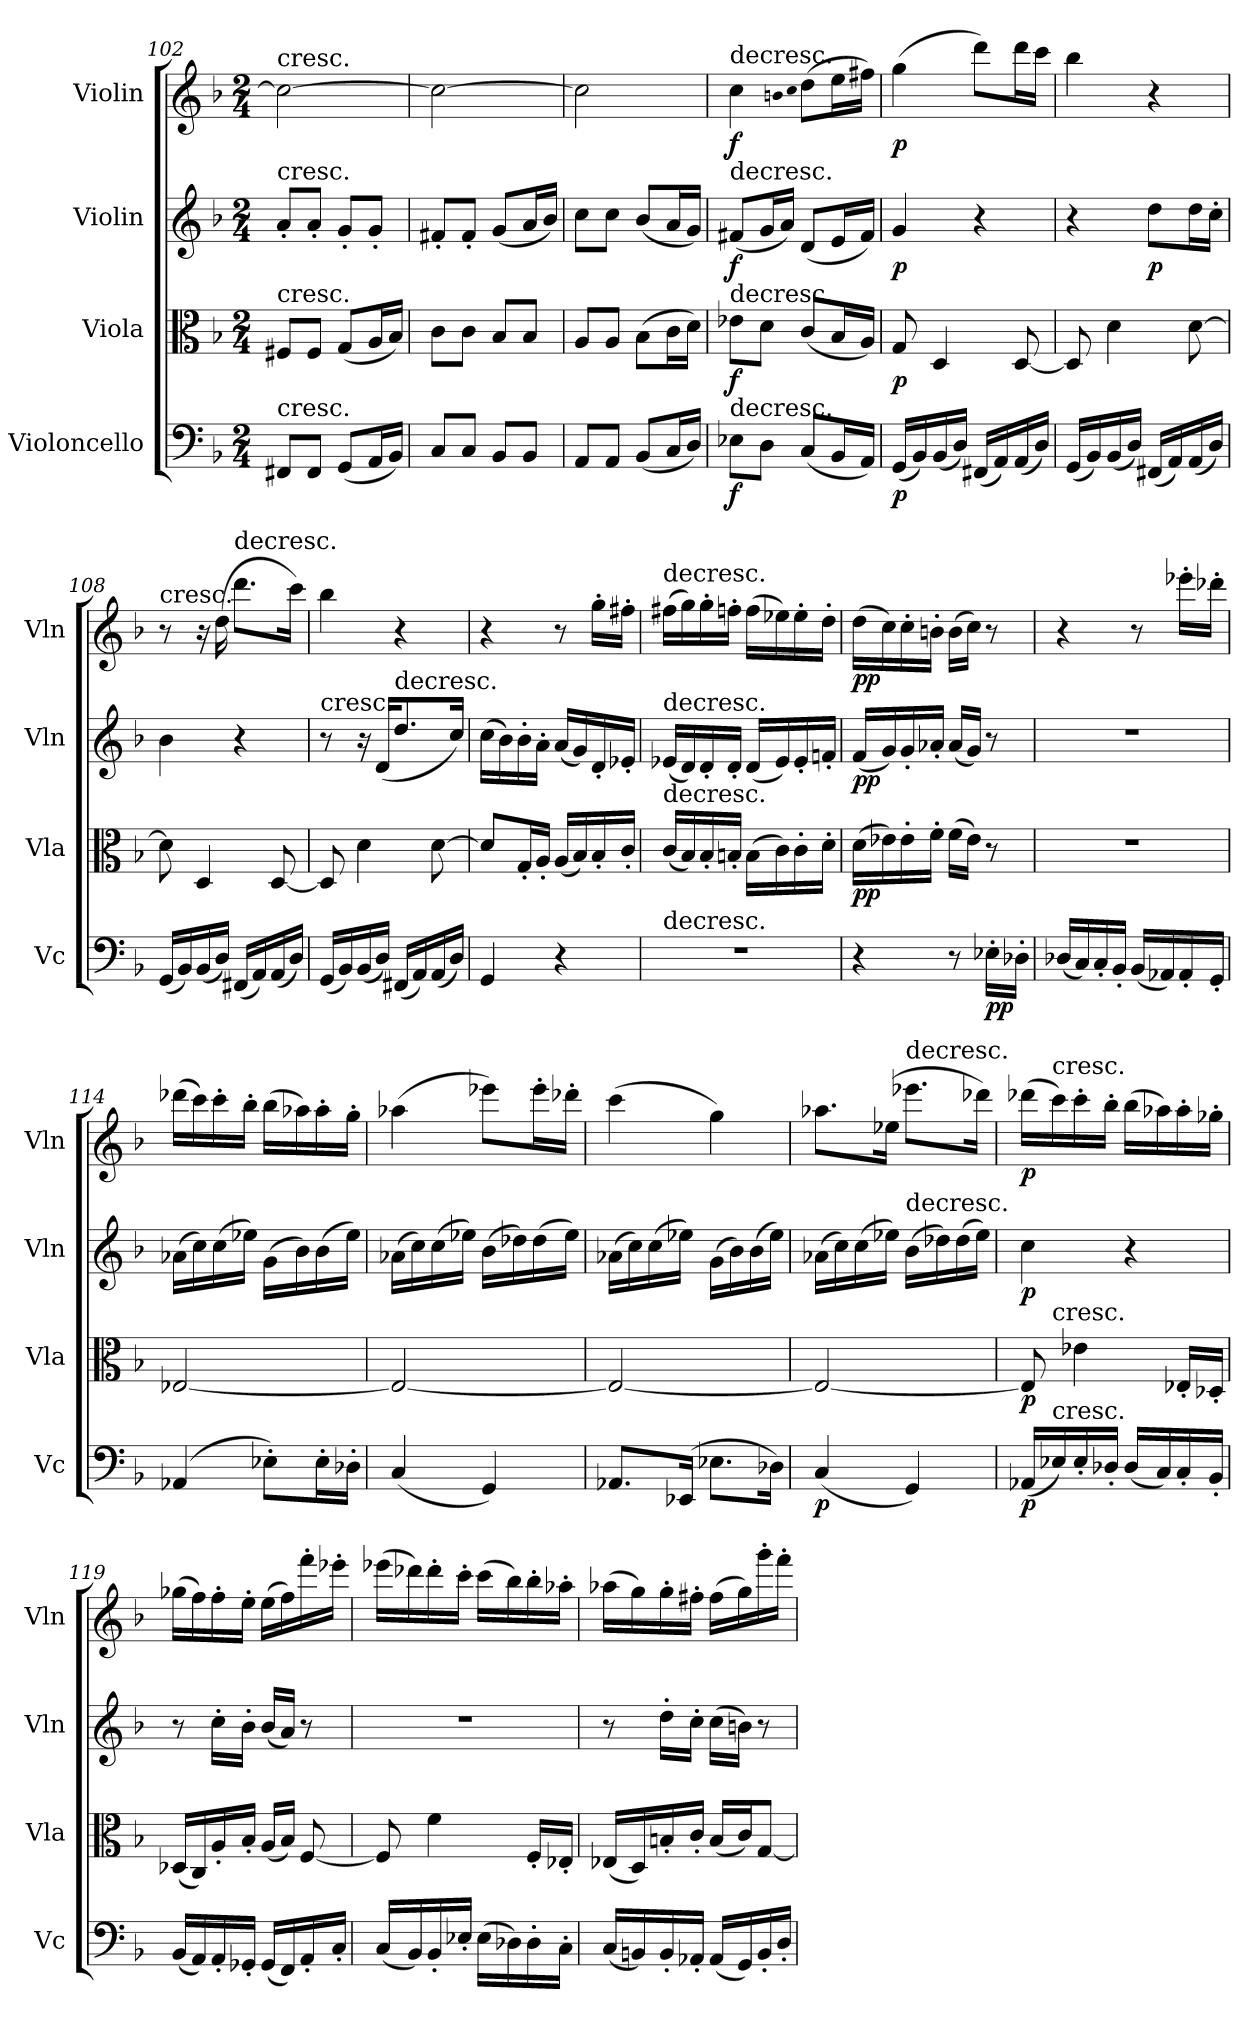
**kern	**dynam	**kern	**dynam	**kern	**dynam	**kern	**dynam
*part4	*part4	*part3	*part3	*part2	*part2	*part1	*part1
*staff4	*staff4	*staff3	*staff3	*staff2	*staff2	*staff1	*staff1
*I"Violoncello	*	*I"Viola	*	*I"Violin	*	*I"Violin	*
*I'Vc	*	*I'Vla	*	*I'Vln	*	*I'Vln	*
*clefF4	*	*clefC3	*	*clefG2	*	*clefG2	*
*k[b-]	*	*k[b-]	*	*k[b-]	*	*k[b-]	*
*F:	*	*F:	*	*F:	*	*F:	*
*M2/4	*	*M2/4	*	*M2/4	*	*M2/4	*
=102	=102	=102	=102	=102	=102	=102	=102
!	!	!	!	!	!	!LO:TX:t=cresc.	!
!	!	!	!	!LO:TX:t=cresc.	!	!	!
!	!	!LO:TX:t=cresc.	!	!	!	!	!
!LO:TX:t=cresc.	!	!	!	!	!	!	!
8FF#X/L	.	8F#X/L	.	8a'/L	.	2cc\_	.
8FF#/J	.	8F#/J	.	8a'/J	.	.	.
(8GG/L	.	(8G/L	.	8g'/L	.	.	.
16AA/L	.	16A/L	.	8g'/J	.	.	.
16BB-/JJ)	.	16B-/JJ)	.	.	.	.	.
=103	=103	=103	=103	=103	=103	=103	=103
8C/L	.	8c\L	.	8f#X'/L	.	2cc\_	.
8C/J	.	8c\J	.	8f#'/J	.	.	.
8BB-/L	.	8B-/L	.	(8g/L	.	.	.
8BB-/J	.	8B-/J	.	16a/L	.	.	.
.	.	.	.	16b-/JJ)	.	.	.
=104	=104	=104	=104	=104	=104	=104	=104
8AA/L	.	8A/L	.	8cc\L	.	2cc\]	.
8AA/J	.	8A/J	.	8cc\J	.	.	.
(8BB-/L	.	(8B-\L	.	(8b-/L	.	.	.
16C/L	.	16c\L	.	16a/L	.	.	.
16D/JJ)	.	16d\JJ)	.	16g/JJ)	.	.	.
=105	=105	=105	=105	=105	=105	=105	=105
!	!	!	!	!	!	!LO:TX:t=decresc.	!
!	!	!	!	!LO:TX:t=decresc.	!	!	!
!	!	!LO:TX:t=decresc.	!	!	!	!	!
!LO:TX:t=decresc.	!	!	!	!	!	!	!
8E-X\L	f	8e-X\L	f	(8f#X/L	f	4cc\	f
8D\J	.	8d\J	.	16g/L	.	.	.
.	.	.	.	16a/JJ)	.	.	.
.	.	.	.	.	.	qbn	.
.	.	.	.	.	.	qcc	.
(8C/L	.	(8c/L	.	(8d/L	.	(8dd\L	.
16BB-/L	.	16B-/L	.	16e/L	.	16ee\L	.
16AA/JJ)	.	16A/JJ)	.	16f#/JJ)	.	16ff#X\JJ)	.
=106	=106	=106	=106	=106	=106	=106	=106
(16GG/LL	p	8G/	p	4g/	p	(4gg\	p
16BB-/)	.	.	.	.	.	.	.
(16BB-/	.	4D/	.	.	.	.	.
16D/JJ)	.	.	.	.	.	.	.
(16FF#X/LL	.	.	.	4r	.	8ddd\L)	.
16AA/)	.	.	.	.	.	.	.
(16AA/	.	[8D/	.	.	.	16ddd\L	.
16D/JJ)	.	.	.	.	.	16ccc\JJ	.
=107	=107	=107	=107	=107	=107	=107	=107
(16GG/LL	.	8D/]	.	4r	.	4bb-\	.
16BB-/)	.	.	.	.	.	.	.
(16BB-/	.	4d\	.	.	.	.	.
16D/JJ)	.	.	.	.	.	.	.
(16FF#X/LL	.	.	.	8dd\L	p	4r	.
16AA/)	.	.	.	.	.	.	.
(16AA/	.	[8d\	.	16dd\L	.	.	.
16D/JJ)	.	.	.	16cc'\JJ	.	.	.
=108	=108	=108	=108	=108	=108	=108	=108
!	!	!	!	!	!	!LO:TX:t=cresc.	!
(16GG/LL	.	8d\]	.	4b-\	.	8r	.
16BB-/)	.	.	.	.	.	.	.
(16BB-/	.	4D/	.	.	.	16r	.
16D/JJ)	.	.	.	.	.	(16dd\	.
!	!	!	!	!	!	!LO:TX:t=decresc.	!
(16FF#X/LL	.	.	.	4r	.	8.ddd\L	.
16AA/)	.	.	.	.	.	.	.
(16AA/	.	[8D/	.	.	.	.	.
16D/JJ)	.	.	.	.	.	16ccc\Jk)	.
=109	=109	=109	=109	=109	=109	=109	=109
!	!	!	!	!LO:TX:t=cresc.	!	!	!
(16GG/LL	.	8D/]	.	8r	.	4bb-\	.
16BB-/)	.	.	.	.	.	.	.
(16BB-/	.	4d\	.	16r	.	.	.
16D/JJ)	.	.	.	(16d/KL	.	.	.
!	!	!	!	!LO:TX:t=decresc.	!	!	!
(16FF#X/LL	.	.	.	8.dd/	.	4r	.
16AA/)	.	.	.	.	.	.	.
(16AA/	.	[8d\	.	.	.	.	.
16D/JJ)	.	.	.	16cc/Jk)	.	.	.
=110	=110	=110	=110	=110	=110	=110	=110
4GG/	.	8d/L]	.	(16cc\LL	.	4r	.
.	.	.	.	16b-\)	.	.	.
.	.	16G'/L	.	16b-'\	.	.	.
.	.	16A'/JJ	.	16a'\JJ	.	.	.
4r	.	(16A/LL	.	(16a/LL	.	8r	.
.	.	16B-/)	.	16g/)	.	.	.
.	.	16B-'/	.	16d'/	.	16gg'\LL	.
.	.	16c'/JJ	.	16e-X'/JJ	.	16ff#X'\JJ	.
=111	=111	=111	=111	=111	=111	=111	=111
!	!	!	!	!	!	!LO:TX:t=decresc.	!
!	!	!	!	!LO:TX:t=decresc.	!	!	!
!	!	!LO:TX:t=decresc.	!	!	!	!	!
!LO:TX:t=decresc.	!	!	!	!	!	!	!
2r	.	(16c/LL	.	(16e-X/LL	.	(16ff#X\LL	.
.	.	16B-/)	.	16d/)	.	16gg\)	.
.	.	16B-'/	.	16d'/	.	16gg'\	.
.	.	16Bn'/JJ	.	16d'/JJ	.	16ffn'\JJ	.
.	.	(16B\LL	.	(16d/LL	.	(16ff\LL	.
.	.	16c\)	.	16e-/)	.	16ee-X\)	.
.	.	16c'\	.	16e-'/	.	16ee-'\	.
.	.	16d'\JJ	.	16fn'/JJ	.	16dd'\JJ	.
=112	=112	=112	=112	=112	=112	=112	=112
4r	.	(16d\LL	pp	(16f/LL	pp	(16dd\LL	pp
.	.	16e-X\)	.	16g/)	.	16cc\)	.
.	.	16e-'\	.	16g'/	.	16cc'\	.
.	.	16f'\JJ	.	16a-X'/JJ	.	16bn'\JJ	.
8r	.	(16f\LL	.	(16a-/LL	.	(16b\LL	.
.	.	16e-\JJ)	.	16g/JJ)	.	16cc\JJ)	.
16E-X'\LL	pp	8r	.	8r	.	8r	.
16D-X'\JJ	.	.	.	.	.	.	.
=113	=113	=113	=113	=113	=113	=113	=113
(16D-X/LL	.	2r	.	2r	.	4r	.
16C/)	.	.	.	.	.	.	.
16C'/	.	.	.	.	.	.	.
16BB-'/JJ	.	.	.	.	.	.	.
(16BB-/LL	.	.	.	.	.	8r	.
16AA-X/)	.	.	.	.	.	.	.
16AA-'/	.	.	.	.	.	16eee-X'\LL	.
16GG'/JJ	.	.	.	.	.	16ddd-X'\JJ	.
=114	=114	=114	=114	=114	=114	=114	=114
(4AA-X/	.	[2E-X/	.	(16a-X\LL	.	(16ddd-X\LL	.
.	.	.	.	16cc\)	.	16ccc\)	.
.	.	.	.	(16cc\	.	16ccc'\	.
.	.	.	.	16ee-X\JJ)	.	16bb-'\JJ	.
8E-X'\L)	.	.	.	(16g\LL	.	(16bb-\LL	.
.	.	.	.	16b-\)	.	16aa-X\)	.
16E-'\L	.	.	.	(16b-\	.	16aa-'\	.
16D-X'\JJ	.	.	.	16ee-\JJ)	.	16gg'\JJ	.
=115	=115	=115	=115	=115	=115	=115	=115
(4C/	.	2E-/_	.	(16a-X\LL	.	(4aa-X\	.
.	.	.	.	16cc\)	.	.	.
.	.	.	.	(16cc\	.	.	.
.	.	.	.	16ee-X\JJ)	.	.	.
4GG/)	.	.	.	(16b-\LL	.	8eee-X\L)	.
.	.	.	.	16dd-X\)	.	.	.
.	.	.	.	(16dd-\	.	16eee-'\L	.
.	.	.	.	16ee-\JJ)	.	16ddd-X'\JJ	.
=116	=116	=116	=116	=116	=116	=116	=116
8.AA-X/L	.	2E-/_	.	(16a-X\LL	.	(4ccc\	.
.	.	.	.	16cc\)	.	.	.
.	.	.	.	(16cc\	.	.	.
(16EE-X/Jk	.	.	.	16ee-X\JJ)	.	.	.
8.E-X\L	.	.	.	(16g\LL	.	4gg\)	.
.	.	.	.	16b-\)	.	.	.
.	.	.	.	(16b-\	.	.	.
16D-X\Jk)	.	.	.	16ee-\JJ)	.	.	.
=117	=117	=117	=117	=117	=117	=117	=117
(4C/	p	2E-/_	.	(16a-X\LL	.	8.aa-X\L	.
.	.	.	.	16cc\)	.	.	.
.	.	.	.	(16cc\	.	.	.
.	.	.	.	16ee-X\JJ)	.	(16ee-X\Jk	.
!	!	!	!	!	!	!LO:TX:t=decresc.	!
!	!	!	!	!LO:TX:t=decresc.	!	!	!
4GG/)	.	.	.	(16b-\LL	.	8.eee-X\L	.
.	.	.	.	16dd-X\)	.	.	.
.	.	.	.	(16dd-\	.	.	.
.	.	.	.	16ee-\JJ)	.	16ddd-X\Jk)	.
=118	=118	=118	=118	=118	=118	=118	=118
*	*	*^	*	*	*	*	*
(16AA-X/LL	p	8E-/]	16ryy	p	4cc\	p	(16ddd-X\LL	p
!	!	!	!	!	!	!	!LO:TX:t=cresc.	!
!	!	!	!LO:TX:t=cresc.	!	!	!	!	!
!LO:TX:t=cresc.	!	!	!	!	!	!	!	!
16E-X/)	.	.	4..ryy	.	.	.	16ccc\)	.
16E-'/	.	4e-X\	.	.	.	.	16ccc'\	.
16D-X'/JJ	.	.	.	.	.	.	16bb-'\JJ	.
(16D-/LL	.	.	.	.	4r	.	(16bb-\LL	.
16C/)	.	.	.	.	.	.	16aa-X\)	.
16C'/	.	16E-X'/LL	.	.	.	.	16aa-'\	.
16BB-'/JJ	.	16D-X'/JJ	.	.	.	.	16gg-X'\JJ	.
*	*	*v	*v	*	*	*	*	*
=119	=119	=119	=119	=119	=119	=119	=119
(16BB-/LL	.	(16D-X/LL	.	8r	.	(16gg-X\LL	.
16AA/)	.	16C/)	.	.	.	16ff\)	.
16AA'/	.	16A'/	.	16cc'\LL	.	16ff'\	.
16GG-X'/JJ	.	16B-'/JJ	.	16b-'\JJ	.	16ee'\JJ	.
(16GG-/LL	.	(16A/LL	.	(16b-/LL	.	(16ee\LL	.
16FF/)	.	16B-/JJ)	.	16a/JJ)	.	16ff\)	.
16AA'/	.	[8F/	.	8r	.	16fff'\	.
16C'/JJ	.	.	.	.	.	16eee-X'\JJ	.
=120	=120	=120	=120	=120	=120	=120	=120
(16C/LL	.	8F/]	.	2r	.	(16eee-X\LL	.
16BB-/)	.	.	.	.	.	16ddd-X\)	.
16BB-'/	.	4f\	.	.	.	16ddd-'\	.
16E-X'/JJ	.	.	.	.	.	16ccc'\JJ	.
(16E-\LL	.	.	.	.	.	(16ccc\LL	.
16D-X\)	.	.	.	.	.	16bb-\)	.
16D-'\	.	16F'/LL	.	.	.	16bb-'\	.
16C'\JJ	.	16E-X'/JJ	.	.	.	16aa-X'\JJ	.
=121	=121	=121	=121	=121	=121	=121	=121
(16C/LL	.	(16E-X/LL	.	8r	.	(16aa-X\LL	.
16BBn/)	.	16D/)	.	.	.	16gg\)	.
16BB'/	.	16Bn'/	.	16dd'\LL	.	16gg'\	.
16AA-X'/JJ	.	16c'/JJ	.	16cc'\JJ	.	16ff#X'\JJ	.
(16AA-/LL	.	(16B/LL	.	(16cc\LL	.	(16ff#\LL	.
16GG/)	.	16c/J)	.	16bn\JJ)	.	16gg\)	.
16BB'/	.	[8G/J	.	8r	.	16ggg'\	.
16D'/JJ	.	.	.	.	.	16fff'\JJ	.
=	=	=	=	=	=	=	=
*-	*-	*-	*-	*-	*-	*-	*-
